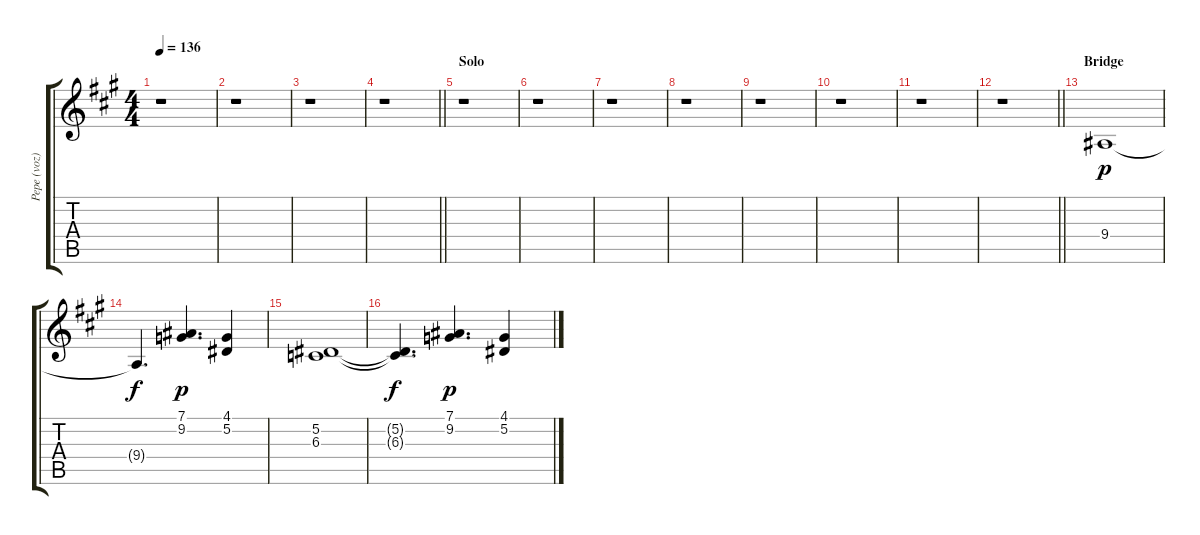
\track ("Pepe (voz)" "Pepe (voz)") {instrument tenorsax}
\staff {score tabs}
\tuning (Eb4 Bb3 Gb3 Db3 Ab2 Eb2) {hide}
\ts (4 4)
\tempo 136
\clef g2
\ks a
r.1{dy ff} |
r.1 |
r.1 |
\barLineRight lightlight
r.1 |
\section ("" "Solo")
r.1 |
r.1 |
r.1 |
r.1 |
r.1 |
r.1 |
r.1 |
\barLineRight lightlight
r.1 |
\section ("" "Bridge")
9.4.1{dy p volume 11 instrument synthvoice} |
9.4{t}.4{d dy f} (7.1 9.2).4{d dy p} (4.1 5.2).4 |
(5.2 6.3).1 |
(5.2{t} 6.3{t}).4{d dy f} (7.1 9.2).4{d dy p} (4.1 5.2).4
